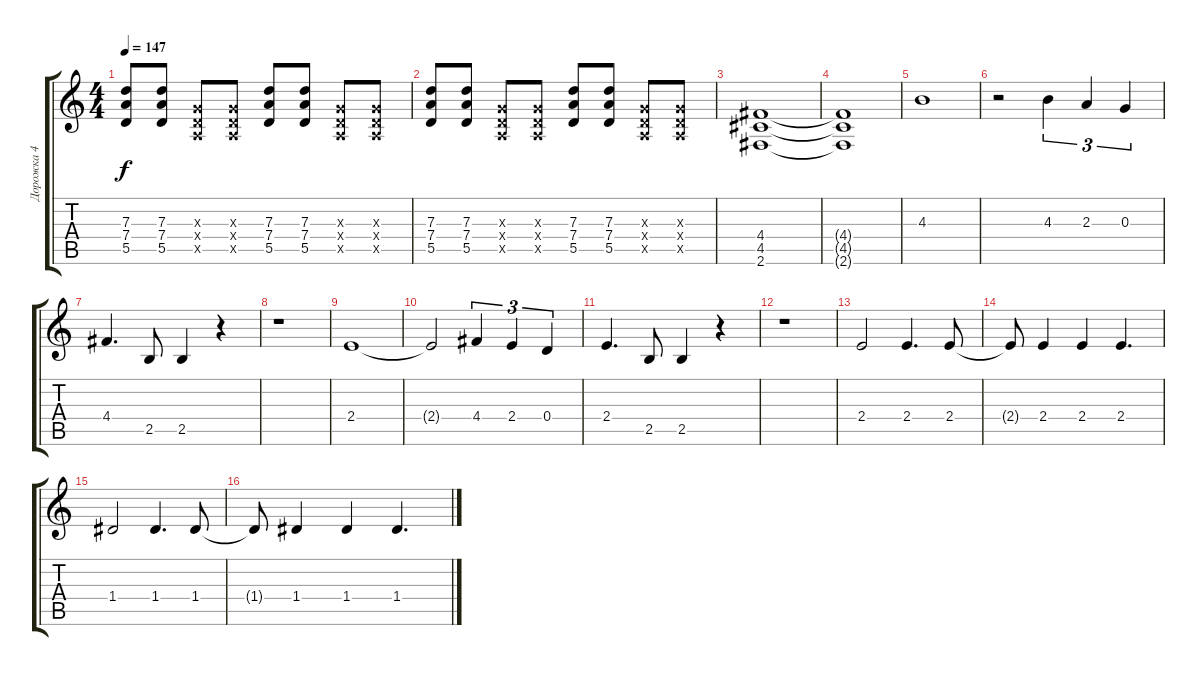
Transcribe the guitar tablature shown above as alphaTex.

\track ("Дорожка 4" "Дорожка 4") {instrument overdrivenguitar}
\staff {score tabs}
\tuning (E4 B3 G3 D3 A2 E2) {hide}
\ts (4 4)
\tempo 147
\clef g2
\ks c
(7.3 7.4 5.5).8{dy f} (7.3 7.4 5.5).8 (0.3{x} 0.4{x} 0.5{x}).8 (0.3{x} 0.4{x} 0.5{x}).8 (7.3 7.4 5.5).8 (7.3 7.4 5.5).8 (0.3{x} 0.4{x} 0.5{x}).8 (0.3{x} 0.4{x} 0.5{x}).8 |
(7.3 7.4 5.5).8 (7.3 7.4 5.5).8 (0.3{x} 0.4{x} 0.5{x}).8 (0.3{x} 0.4{x} 0.5{x}).8 (7.3 7.4 5.5).8 (7.3 7.4 5.5).8 (0.3{x} 0.4{x} 0.5{x}).8 (0.3{x} 0.4{x} 0.5{x}).8 |
(4.4 4.5 2.6).1 |
(4.4{t} 4.5{t} 2.6{t}).1 |
4.3.1 |
r.2 4.3.4{tu (3 2)} 2.3.4{tu (3 2)} 0.3.4{tu (3 2)} |
4.4.4{d} 2.5.8 2.5.4 r.4 |
r.1 |
2.4.1 |
2.4{t}.2 4.4.4{tu (3 2)} 2.4.4{tu (3 2)} 0.4.4{tu (3 2)} |
2.4.4{d} 2.5.8 2.5.4 r.4 |
r.1 |
2.4.2 2.4.4{d} 2.4.8 |
2.4{t}.8 2.4.4 2.4.4 2.4.4{d} |
1.4.2 1.4.4{d} 1.4.8 |
1.4{t}.8 1.4.4 1.4.4 1.4.4{d}
